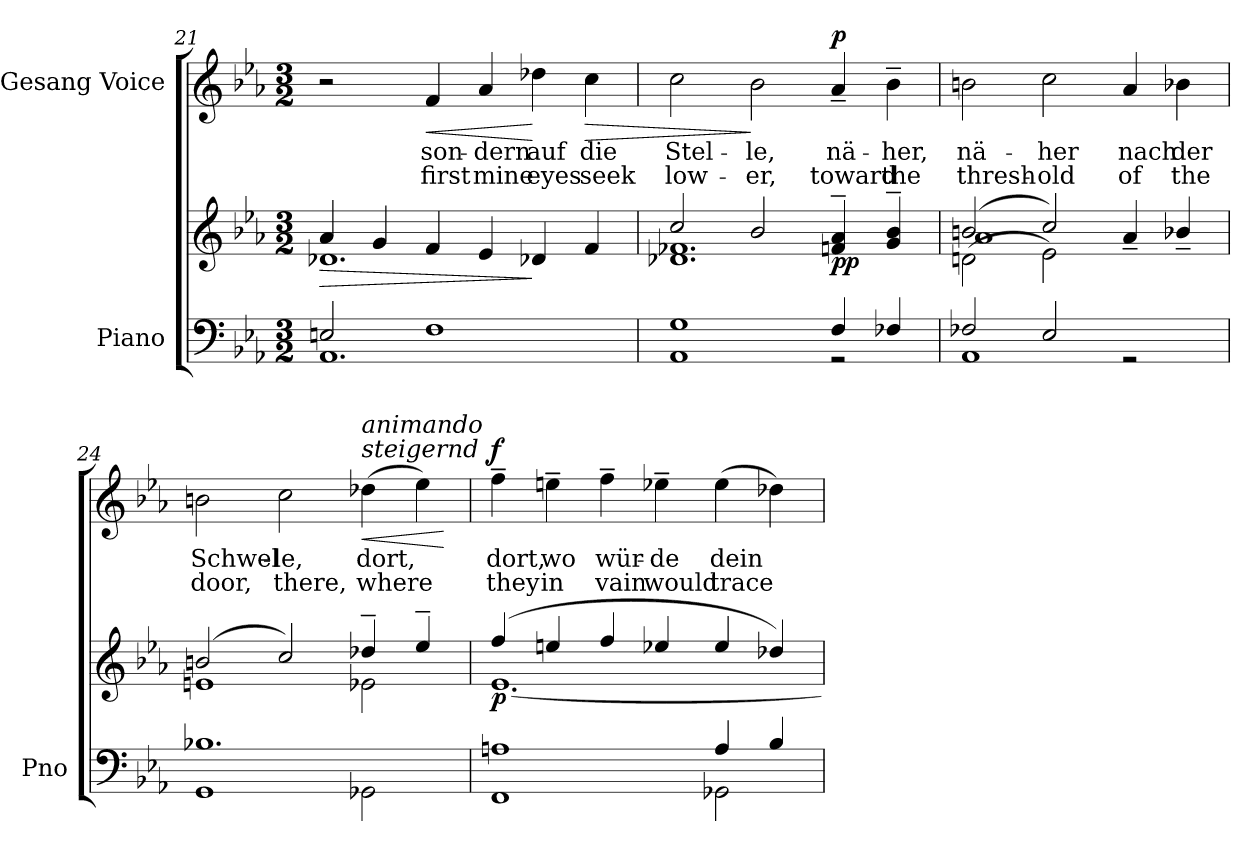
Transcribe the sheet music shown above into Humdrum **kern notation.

**kern	**kern	**dynam	**kern	**text	**text	**dynam
*part2	*part2	*part2	*part1	*part1	*part1	*part1
*staff3	*staff2	*staff2/3	*staff1	*staff1	*staff1	*staff1
*I"Piano	*	*	*I"Gesang Voice	*	*	*
*I'Pno	*	*	*	*	*	*
*clefF4	*clefG2	*	*clefG2	*	*	*
*k[b-e-a-]	*k[b-e-a-]	*	*k[b-e-a-]	*	*	*
*M3/2	*M3/2	*	*M3/2	*	*	*
=21	=21	=21	=21	=21	=21	=21
*^	*	*	*	*	*	*
!	!	!	!LO:HP:b	!	!	!	!
*	*	*^	*	*	*	*	*
2En/	1.AA-	4a-/	1.d-X	>	2r	.	.	.
.	.	4g/	.	.	.	.	.	.
!	!	!	!	!	!	!LO:LY:b	!LO:LY:b	!LO:HP:b
1F	.	4f/	.	.	4f/	son-	first	<
!	!	!	!	!	!	!LO:LY:b	!LO:LY:b	!
.	.	4e-/	.	.	4a-/	-dern	mine	.
!	!	!	!	!	!	!LO:LY:b	!LO:LY:b	!
.	.	4d-X/	.	]	4dd-X\	auf	eyes	[
!	!	!	!	!	!	!LO:LY:b	!LO:LY:b	!LO:HP:b
.	.	4f/	.	.	4cc\	die	seek	>
=22	=22	=22	=22	=22	=22	=22	=22	=22
!	!	!	!	!	!	!LO:LY:b	!LO:LY:b	!
1G	1AA-:	2cc/	1.d-X 1.f-X	.	2cc\	Stel-	low-	.
!	!	!	!	!	!	!LO:LY:b	!LO:LY:b	!
.	.	2b-/	.	.	2b-\	-le,	-er,	]
!	!	!	!	!LO:DY:b	!	!LO:LY:b	!LO:LY:b	!LO:DY:a
4F/	2r	4fn/~ 4a-/~	.	pp	4a-~/	nä-	toward	p
!	!	!	!	!	!	!LO:LY:b	!LO:LY:b	!
4F-X/	.	4g/~ 4b-/~	.	.	4b-~\	-her,	the	.
!!LO:LB:g=z
=23	=23	=23	=23	=23	=23	=23	=23	=23
*	*	*	*^	*	*	*	*	*
!	!	!	!	!	!	!	!LO:LY:b	!LO:LY:b	!
2F-X/	1AA-	(2bn/	1a-	(2dn\	.	2bn\	nä-	thresh-	.
!	!	!	!	!	!	!	!LO:LY:b	!LO:LY:b	!
2E-/	.	2cc/)	.	2e-\)	.	2cc\	-her	-old	.
!	!	!	!	!	!	!	!LO:LY:b	!LO:LY:b	!
2rGG	2ryy	4a-~/	2ryy	2ryy	.	4a-/	nach	of	.
!	!	!	!	!	!	!	!LO:LY:b	!LO:LY:b	!
.	.	4b-X~/	.	.	.	4b-X\	der	the	.
*	*	*	*v	*v	*	*	*	*	*
=24	=24	=24	=24	=24	=24	=24	=24	=24
!	!	!	!	!	!	!LO:LY:b	!LO:LY:b	!
1.B-X	1GG	(2bn/	1en	.	2bn\	Schwel-	door,	.
!	!	!	!	!	!	!LO:LY:b	!LO:LY:b	!
.	.	2cc/)	.	.	2cc\	-le,	there,	.
!	!	!	!	!	!LO:TX:a:i:t=steigernd	!	!	!
!	!	!	!	!	!LO:TX:a:i:t=animando	!	!	!
!	!	!	!	!	!	!LO:LY:b	!LO:LY:b	!LO:HP:b
.	2GG-X\	4dd-X~/	2e-X\	.	(4dd-X\	dort,	where	<
.	.	4ee-~/	.	.	4ee-\)	.	.	.
*v	*v	*	*	*	*	*	*	*
*	*v	*v	*	*	*	*	*
.	.	.	.	.	.	[
=25	=25	=25	=25	=25	=25	=25
*	*	*	*MM72	*	*	*
*^	*^	*	*	*	*	*
!	!	!	!	!LO:DY:b	!	!LO:LY:b	!LO:LY:b	!LO:DY:a
1An	1FF	(4ff/	[1.e-	p	4ff~\	dort,	they	f
!	!	!	!	!	!	!LO:LY:b	!LO:LY:b	!
.	.	4een/	.	.	4een~\	wo	in	.
!	!	!	!	!	!	!LO:LY:b	!LO:LY:b	!
.	.	4ff/	.	.	4ff~\	wür-	vain	.
*	*	*	*	*	*MM74	*	*	*
!	!	!	!	!	!	!LO:LY:b	!LO:LY:b	!
.	.	4ee-X/	.	.	4ee-X~\	-de	would	.
!	!	!	!	!	!	!LO:LY:b	!LO:LY:b	!
4A/	2GG-X\	4ee-/	.	.	(4ee-\	dein	trace	.
4B-/	.	4dd-X/)	.	.	4dd-X\)	.	.	.
*v	*v	*	*	*	*	*	*	*
*	*v	*v	*	*	*	*	*
=	=	=	=	=	=	=
*-	*-	*-	*-	*-	*-	*-
